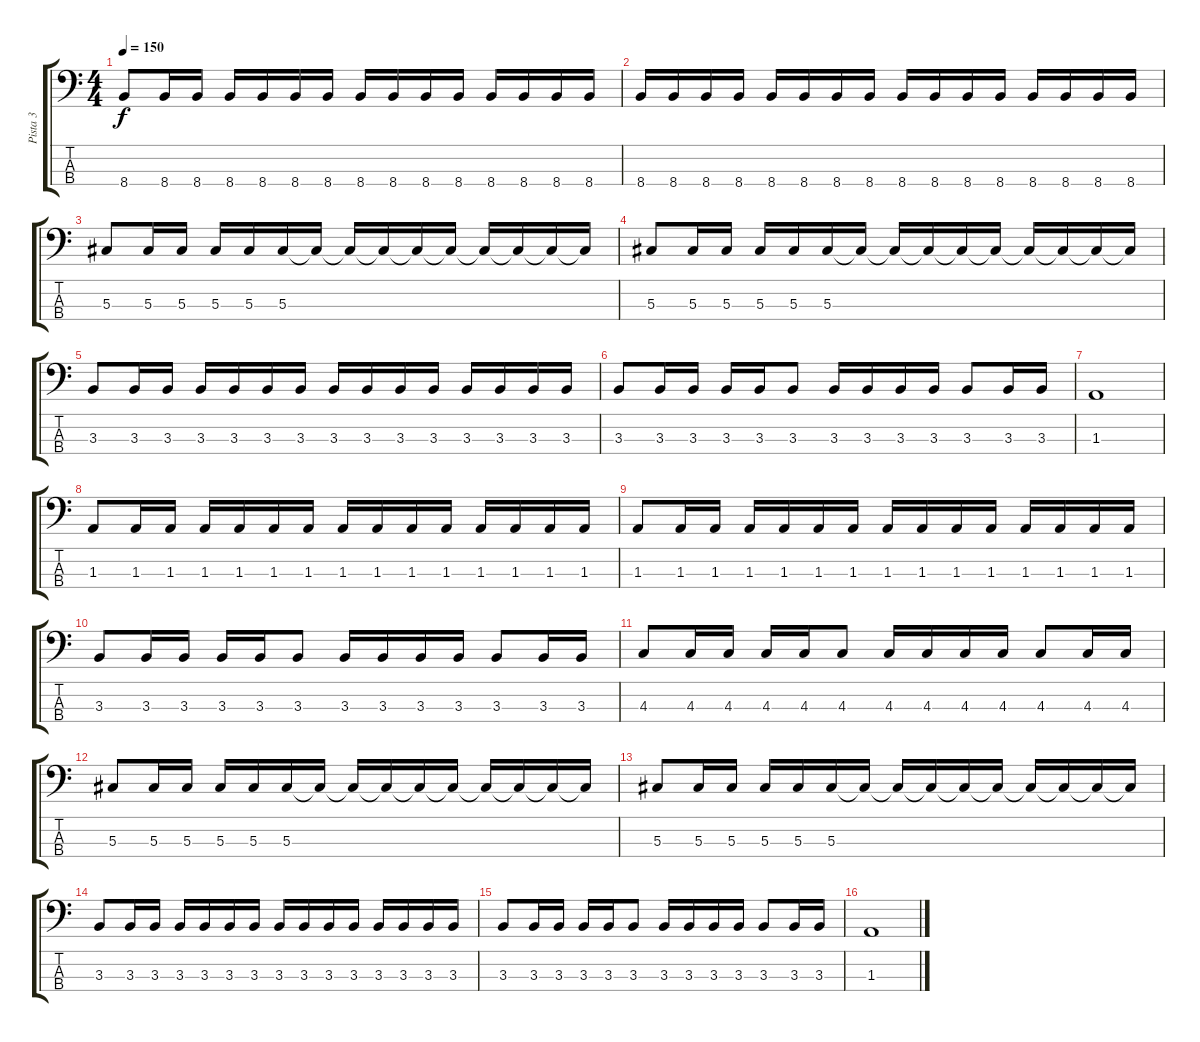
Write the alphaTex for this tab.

\track ("Pista 3" "Pista 3") {instrument electricbassfinger}
\staff {score tabs}
\tuning (Gb2 Db2 Ab1 Eb1) {hide}
\ts (4 4)
\tempo 150
\clef f4
\ks c
8.4.8{dy f} 8.4.16 8.4.16 8.4.16 8.4.16 8.4.16 8.4.16 8.4.16 8.4.16 8.4.16 8.4.16 8.4.16 8.4.16 8.4.16 8.4.16 |
8.4.16 8.4.16 8.4.16 8.4.16 8.4.16 8.4.16 8.4.16 8.4.16 8.4.16 8.4.16 8.4.16 8.4.16 8.4.16 8.4.16 8.4.16 8.4.16 |
5.3.8 5.3.16 5.3.16 5.3.16 5.3.16 5.3.16 5.3{t}.16 5.3{t}.16 5.3{t}.16 5.3{t}.16 5.3{t}.16 5.3{t}.16 5.3{t}.16 5.3{t}.16 5.3{t}.16 |
5.3.8 5.3.16 5.3.16 5.3.16 5.3.16 5.3.16 5.3{t}.16 5.3{t}.16 5.3{t}.16 5.3{t}.16 5.3{t}.16 5.3{t}.16 5.3{t}.16 5.3{t}.16 5.3{t}.16 |
3.3.8 3.3.16 3.3.16 3.3.16 3.3.16 3.3.16 3.3.16 3.3.16 3.3.16 3.3.16 3.3.16 3.3.16 3.3.16 3.3.16 3.3.16 |
3.3.8 3.3.16 3.3.16 3.3.16 3.3.16 3.3.8 3.3.16 3.3.16 3.3.16 3.3.16 3.3.8 3.3.16 3.3.16 |
1.3.1 |
1.3.8 1.3.16 1.3.16 1.3.16 1.3.16 1.3.16 1.3.16 1.3.16 1.3.16 1.3.16 1.3.16 1.3.16 1.3.16 1.3.16 1.3.16 |
1.3.8 1.3.16 1.3.16 1.3.16 1.3.16 1.3.16 1.3.16 1.3.16 1.3.16 1.3.16 1.3.16 1.3.16 1.3.16 1.3.16 1.3.16 |
3.3.8 3.3.16 3.3.16 3.3.16 3.3.16 3.3.8 3.3.16 3.3.16 3.3.16 3.3.16 3.3.8 3.3.16 3.3.16 |
4.3.8 4.3.16 4.3.16 4.3.16 4.3.16 4.3.8 4.3.16 4.3.16 4.3.16 4.3.16 4.3.8 4.3.16 4.3.16 |
5.3.8 5.3.16 5.3.16 5.3.16 5.3.16 5.3.16 5.3{t}.16 5.3{t}.16 5.3{t}.16 5.3{t}.16 5.3{t}.16 5.3{t}.16 5.3{t}.16 5.3{t}.16 5.3{t}.16 |
5.3.8 5.3.16 5.3.16 5.3.16 5.3.16 5.3.16 5.3{t}.16 5.3{t}.16 5.3{t}.16 5.3{t}.16 5.3{t}.16 5.3{t}.16 5.3{t}.16 5.3{t}.16 5.3{t}.16 |
3.3.8 3.3.16 3.3.16 3.3.16 3.3.16 3.3.16 3.3.16 3.3.16 3.3.16 3.3.16 3.3.16 3.3.16 3.3.16 3.3.16 3.3.16 |
3.3.8 3.3.16 3.3.16 3.3.16 3.3.16 3.3.8 3.3.16 3.3.16 3.3.16 3.3.16 3.3.8 3.3.16 3.3.16 |
1.3.1
